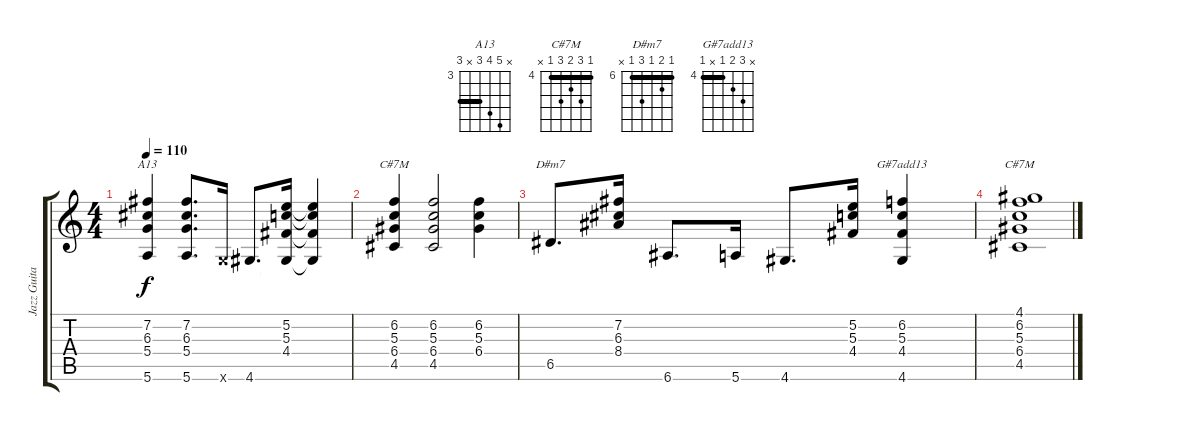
\track ("Jazz Guitar" "Jazz Guita") {instrument electricguitarjazz}
\staff {score tabs}
\tuning (E4 B3 G3 D3 A2 E2) {hide}
\chord ("A13" x 7 6 5 x 5) {firstfret 3 barre 5}
\chord ("C#7M" x 6 5 6 4 x) {firstfret 4}
\chord ("D#m7" 6 7 6 8 6 x) {firstfret 6 barre 6}
\chord ("G#7add13" x 6 5 4 x 4) {firstfret 4 barre 4}
\chord ("C#7M" 4 6 5 6 4 x) {firstfret 4 barre 4}
\ts (4 4)
\tempo 110
\clef g2
\ks c
(7.2 6.3 5.4 5.6).4{ch "A13" dy f instrument electricguitarjazz} (7.2 6.3 5.4 5.6).8{d} 3.6{x}.16 4.6.8{d} (5.2 5.3 4.4 4.6{t}).16 (5.2{t} 5.3{t} 4.4{t} 4.6{t}).4 |
(6.2 5.3 6.4 4.5).4{ch "C#7M"} (6.2 5.3 6.4 4.5).2 (6.2 5.3 6.4).4 |
6.5.8{d ch "D#m7"} (7.2 6.3 8.4).16 6.6.8{d} 5.6.16 4.6.8{d} (5.2 5.3 4.4).16 (6.2 5.3 4.4 4.6).4{ch "G#7add13"} |
(4.1 6.2 5.3 6.4 4.5).1{ch "C#7M"}
